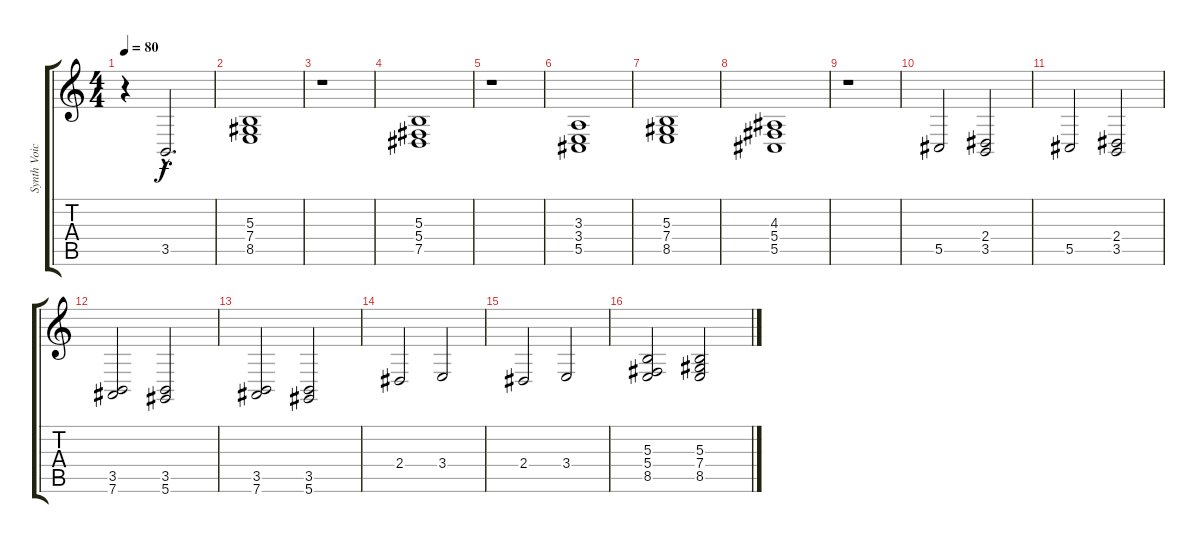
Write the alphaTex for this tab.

\track ("Synth Voice" "Synth Voic") {instrument synthvoice}
\staff {score tabs}
\tuning (Eb4 Bb3 Gb3 Db3 Ab2 Eb2) {hide}
\ts (4 4)
\tempo 80
\clef g2
\ks c
r.4{dy f instrument synthvoice} 3.5{hac}.2{d} |
(5.3 7.4 8.5).1 |
r.1 |
(5.3 5.4 7.5).1 |
r.1 |
(3.3 3.4 5.5).1 |
(5.3 7.4 8.5).1 |
(4.3 5.4 5.5).1 |
r.1 |
5.5.2 (2.4 3.5).2 |
5.5.2 (2.4 3.5).2 |
(3.5 7.6).2 (3.5 5.6).2 |
(3.5 7.6).2 (3.5 5.6).2 |
2.4.2 3.4.2 |
2.4.2 3.4.2 |
(5.3 5.4 8.5).2 (5.3 7.4 8.5).2
